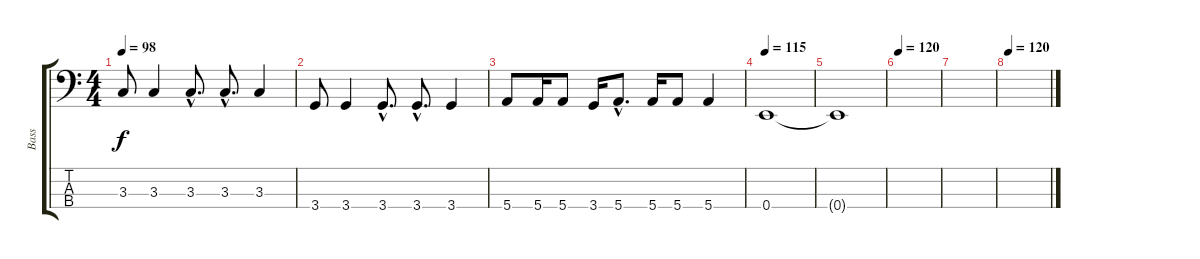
\track ("Bass" "Bass") {instrument electricbassfinger}
\staff {score tabs}
\tuning (G2 D2 A1 E1) {hide}
\ts (4 4)
\tempo 98
\clef f4
\ks c
3.3.8{dy f} 3.3.4 3.3{hac}.8{d} 3.3{hac}.8{d} 3.3.4 |
3.4.8 3.4.4 3.4{hac}.8{d} 3.4{hac}.8{d} 3.4.4 |
5.4.8 5.4.16 5.4.8 3.4.16 5.4{hac}.8{d} 5.4.16 5.4.8 5.4.4 |
\tempo 115
0.4.1{volume 0} |
0.4{t}.1 |
\tempo 120
|
|
\tempo 120
